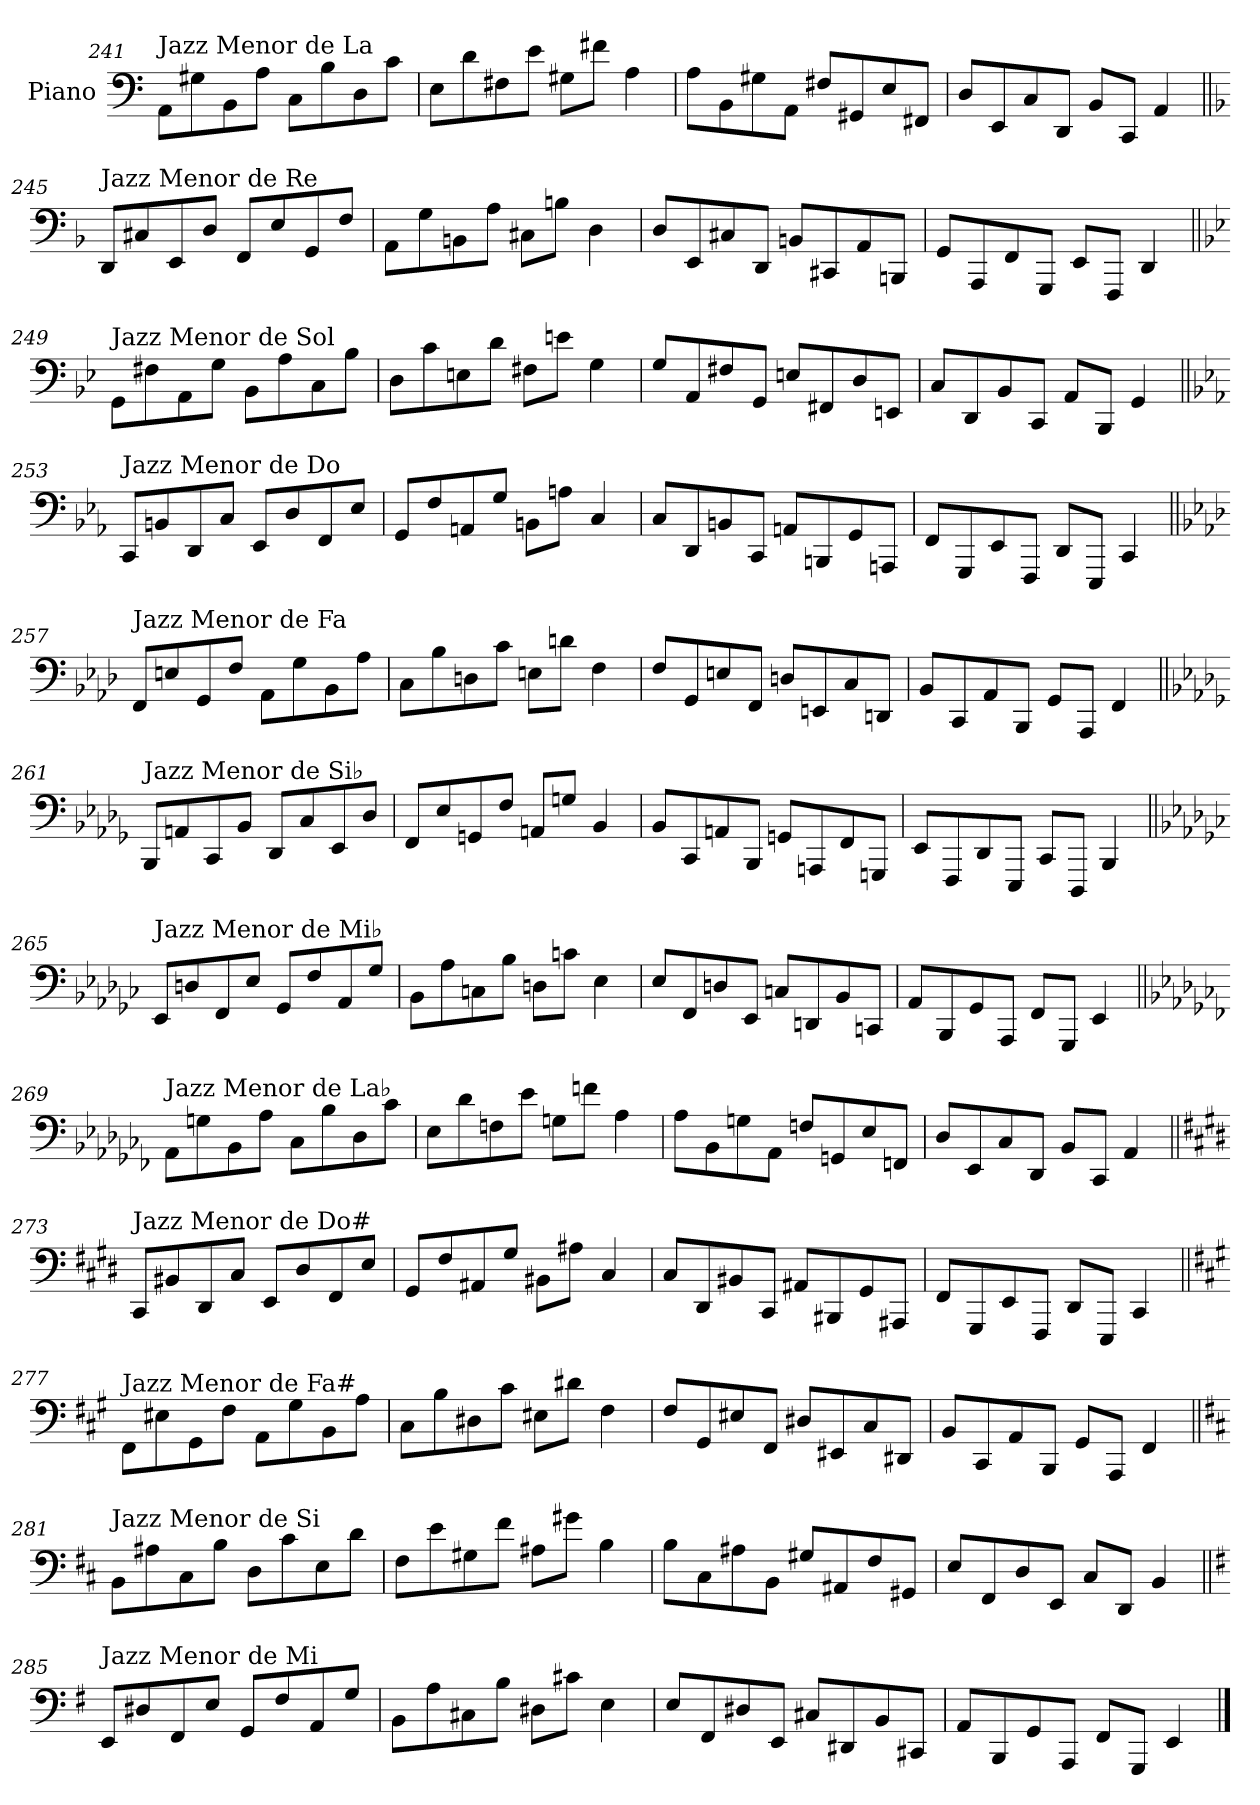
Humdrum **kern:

**kern
*part1
*staff1
*I"Piano
*I'Pno.
!!LO:PB:g=z
*clefF4
*k[]
=241
!LO:TX:a:t=Jazz Menor de La
8AA\L
8G#X\
8BB\
8A\J
8C\L
8B\
8D\
8c\J
=242
8E\L
8d\
8F#X\
8e\J
8G#X\L
8f#X\J
4A\
=243
8A\L
8BB\
8G#X\
8AA\J
8F#X/L
8GG#X/
8E/
8FF#X/J
=244
8D/L
8EE/
8C/
8DD/J
8BB/L
8CC/J
4AA/
!!LO:LB:g=z
=245||
*k[b-]
!LO:TX:a:t=Jazz Menor de Re
8DD/L
8C#X/
8EE/
8D/J
8FF/L
8E/
8GG/
8F/J
=246
8AA\L
8G\
8BBn\
8A\J
8C#X\L
8Bn\J
4D\
=247
8D/L
8EE/
8C#X/
8DD/J
8BBn/L
8CC#X/
8AA/
8BBBn/J
=248
8GG/L
8AAA/
8FF/
8GGG/J
8EE/L
8FFF/J
4DD/
!!LO:LB:g=z
=249||
*k[b-e-]
!LO:TX:a:t=Jazz Menor de Sol
8GG\L
8F#X\
8AA\
8G\J
8BB-\L
8A\
8C\
8B-\J
=250
8D\L
8c\
8En\
8d\J
8F#X\L
8en\J
4G\
=251
8G/L
8AA/
8F#X/
8GG/J
8En/L
8FF#X/
8D/
8EEn/J
=252
8C/L
8DD/
8BB-/
8CC/J
8AA/L
8BBB-/J
4GG/
!!LO:LB:g=z
=253||
*k[b-e-a-]
!LO:TX:a:t=Jazz Menor de Do
8CC/L
8BBn/
8DD/
8C/J
8EE-/L
8D/
8FF/
8E-/J
=254
8GG/L
8F/
8AAn/
8G/J
8BBn\L
8An\J
4C/
=255
8C/L
8DD/
8BBn/
8CC/J
8AAn/L
8BBBn/
8GG/
8AAAn/J
=256
8FF/L
8GGG/
8EE-/
8FFF/J
8DD/L
8EEE-/J
4CC/
!!LO:LB:g=z
=257||
*k[b-e-a-d-]
!LO:TX:a:t=Jazz Menor de Fa
8FF/L
8En/
8GG/
8F/J
8AA-\L
8G\
8BB-\
8A-\J
=258
8C\L
8B-\
8Dn\
8c\J
8En\L
8dn\J
4F\
=259
8F/L
8GG/
8En/
8FF/J
8Dn/L
8EEn/
8C/
8DDn/J
=260
8BB-/L
8CC/
8AA-/
8BBB-/J
8GG/L
8AAA-/J
4FF/
!!LO:LB:g=z
=261||
*k[b-e-a-d-g-]
!LO:TX:a:t=Jazz Menor de Si♭
8BBB-/L
8AAn/
8CC/
8BB-/J
8DD-/L
8C/
8EE-/
8D-/J
=262
8FF/L
8E-/
8GGn/
8F/J
8AAn/L
8Gn/J
4BB-/
=263
8BB-/L
8CC/
8AAn/
8BBB-/J
8GGn/L
8AAAn/
8FF/
8GGGn/J
=264
8EE-/L
8FFF/
8DD-/
8EEE-/J
8CC/L
8DDD-/J
4BBB-/
!!LO:PB:g=z
=265||
*k[b-e-a-d-g-c-]
!LO:TX:a:t=Jazz Menor de Mi♭
8EE-/L
8Dn/
8FF/
8E-/J
8GG-/L
8F/
8AA-/
8G-/J
=266
8BB-\L
8A-\
8Cn\
8B-\J
8Dn\L
8cn\J
4E-\
=267
8E-/L
8FF/
8Dn/
8EE-/J
8Cn/L
8DDn/
8BB-/
8CCn/J
=268
8AA-/L
8BBB-/
8GG-/
8AAA-/J
8FF/L
8GGG-/J
4EE-/
!!LO:LB:g=z
=269||
*k[b-e-a-d-g-c-f-]
!LO:TX:a:t=Jazz Menor de La♭
8AA-\L
8Gn\
8BB-\
8A-\J
8C-\L
8B-\
8D-\
8c-\J
=270
8E-\L
8d-\
8Fn\
8e-\J
8Gn\L
8fn\J
4A-\
=271
8A-\L
8BB-\
8Gn\
8AA-\J
8Fn/L
8GGn/
8E-/
8FFn/J
=272
8D-/L
8EE-/
8C-/
8DD-/J
8BB-/L
8CC-/J
4AA-/
!!LO:LB:g=z
=273||
*k[f#c#g#d#]
!LO:TX:a:t=Jazz Menor de Do#
8CC#/L
8BB#X/
8DD#/
8C#/J
8EE/L
8D#/
8FF#/
8E/J
=274
8GG#/L
8F#/
8AA#X/
8G#/J
8BB#X\L
8A#X\J
4C#/
=275
8C#/L
8DD#/
8BB#X/
8CC#/J
8AA#X/L
8BBB#X/
8GG#/
8AAA#X/J
=276
8FF#/L
8GGG#/
8EE/
8FFF#/J
8DD#/L
8EEE/J
4CC#/
!!LO:LB:g=z
=277||
*k[f#c#g#]
!LO:TX:a:t=Jazz Menor de Fa#
8FF#\L
8E#X\
8GG#\
8F#\J
8AA\L
8G#\
8BB\
8A\J
=278
8C#\L
8B\
8D#X\
8c#\J
8E#X\L
8d#X\J
4F#\
=279
8F#/L
8GG#/
8E#X/
8FF#/J
8D#X/L
8EE#X/
8C#/
8DD#X/J
=280
8BB/L
8CC#/
8AA/
8BBB/J
8GG#/L
8AAA/J
4FF#/
!!LO:LB:g=z
=281||
*k[f#c#]
!LO:TX:a:t=Jazz Menor de Si
8BB\L
8A#X\
8C#\
8B\J
8D\L
8c#\
8E\
8d\J
=282
8F#\L
8e\
8G#X\
8f#\J
8A#X\L
8g#X\J
4B\
=283
8B\L
8C#\
8A#X\
8BB\J
8G#X/L
8AA#X/
8F#/
8GG#X/J
=284
8E/L
8FF#/
8D/
8EE/J
8C#/L
8DD/J
4BB/
!!LO:LB:g=z
=285||
*k[f#]
!LO:TX:a:t=Jazz Menor de Mi
8EE/L
8D#X/
8FF#/
8E/J
8GG/L
8F#/
8AA/
8G/J
=286
8BB\L
8A\
8C#X\
8B\J
8D#X\L
8c#X\J
4E\
=287
8E/L
8FF#/
8D#X/
8EE/J
8C#X/L
8DD#X/
8BB/
8CC#X/J
=288
8AA/L
8BBB/
8GG/
8AAA/J
8FF#/L
8GGG/J
4EE/
==
*-
